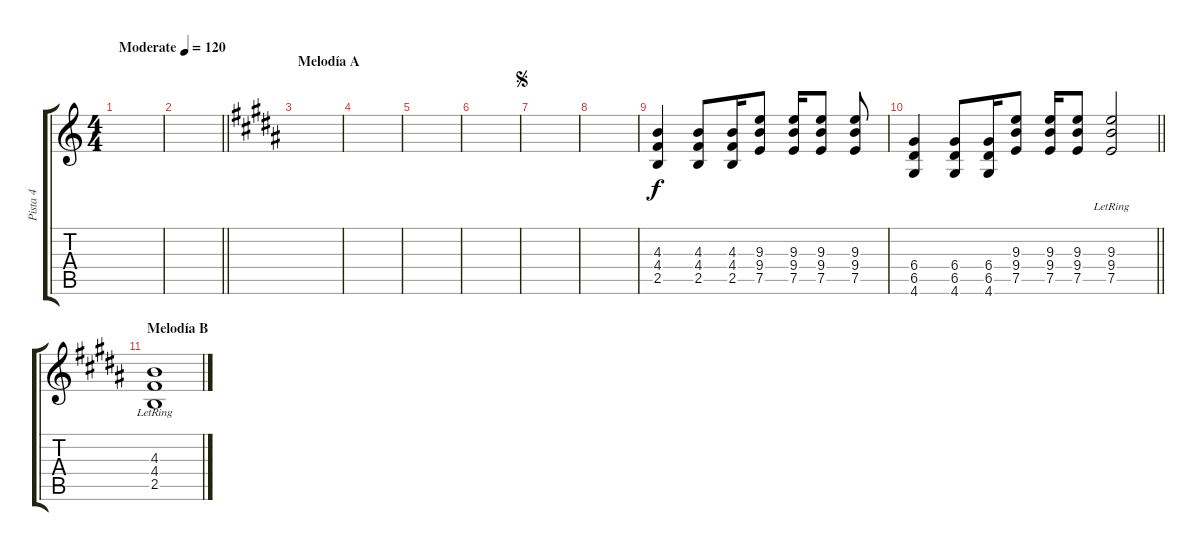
\track ("Pista 4" "Pista 4") {instrument distortionguitar}
\staff {score tabs}
\tuning (E4 B3 G3 D3 A2 E2) {hide}
\ts (4 4)
\tempo (120 "Moderate")
\clef g2
\ks c
|
\barLineRight lightlight
|
\section ("" "Melodía A")
\ks b
|
|
|
|
\jump segno
|
|
(4.3 4.4 2.5).4 (4.3 4.4 2.5).8 (4.3 4.4 2.5).16 (9.3 9.4 7.5).8 (9.3 9.4 7.5).16 (9.3 9.4 7.5).8 (9.3 9.4 7.5).8 |
\barLineRight lightlight
(6.4 6.5 4.6).4 (6.4 6.5 4.6).8 (6.4 6.5 4.6).16 (9.3 9.4 7.5).8 (9.3 9.4 7.5).16 (9.3 9.4 7.5).8 (9.3 9.4{lr} 7.5).2 |
\section ("" "Melodía B ")
(4.3{lr} 4.4 2.5).1
